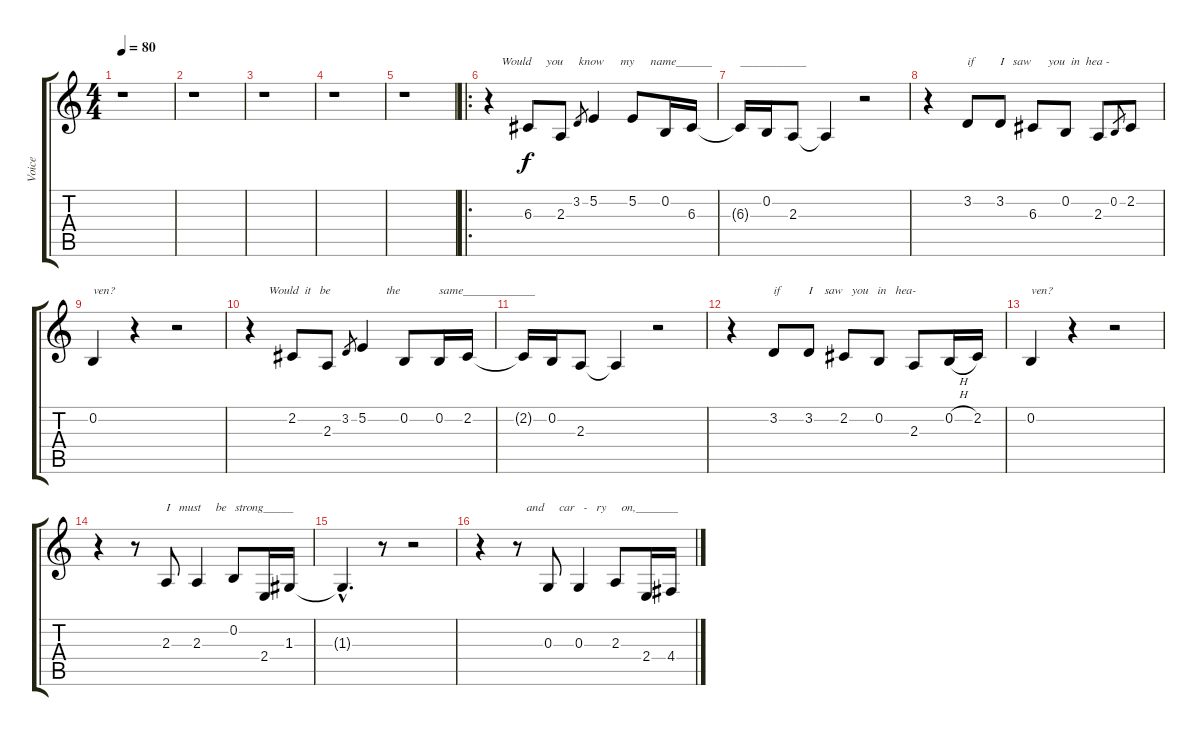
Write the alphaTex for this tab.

\track ("Voice" "Voice") {instrument choiraahs}
\staff {score tabs}
\tuning (E4 B3 G3 D3 A2 E2) {hide}
\ts (4 4)
\tempo 80
\clef g2
\ks c
r.1{dy f instrument choiraahs} |
r.1 |
r.1 |
r.1 |
r.1 |
\ro
r.4{txt "    Would"} 6.3.8{txt "      you"} 2.3.8{txt "      know"} 3.2.8{gr} 5.2.4{txt "         my"} 5.2.8{txt "      name______"} 0.2.16 6.3.16 |
6.3{t}.16{txt "___________"} 0.2.16 2.3.8 2.3{t}.4 r.2 |
r.4 3.2.8{txt "if"} 3.2.8{txt "I   saw"} 6.3.8{txt "     you  in  hea - "} 0.2.8 2.3.8 0.2.8{gr} 2.2.8 |
0.2.4{txt "ven?"} r.4 r.2 |
r.4{txt "      Would  it   be"} 2.2.8 2.3.8 3.2.8{gr} 5.2.4{txt "        the"} 0.2.8 0.2.16{txt "same____________"} 2.2.16 |
2.2{t}.16 0.2.16 2.3.8 2.3{t}.4 r.2 |
r.4 3.2.8{txt "if"} 3.2.8{txt "I    saw   you   in   hea-"} 2.2.8 0.2.8 2.3.8 0.2{h}.16 2.2.16 |
0.2.4{txt "ven?"} r.4 r.2 |
r.4 r.8 2.3.8{txt "I   must     be   strong_____"} 2.3.4 0.2.8 2.4.16 1.3.16 |
1.3{hac t}.4{d} r.8 r.2 |
r.4 r.8{txt "   and     car   -   ry     on,_______"} 0.3.8 0.3.4 2.3.8 2.4.16 4.4.16
